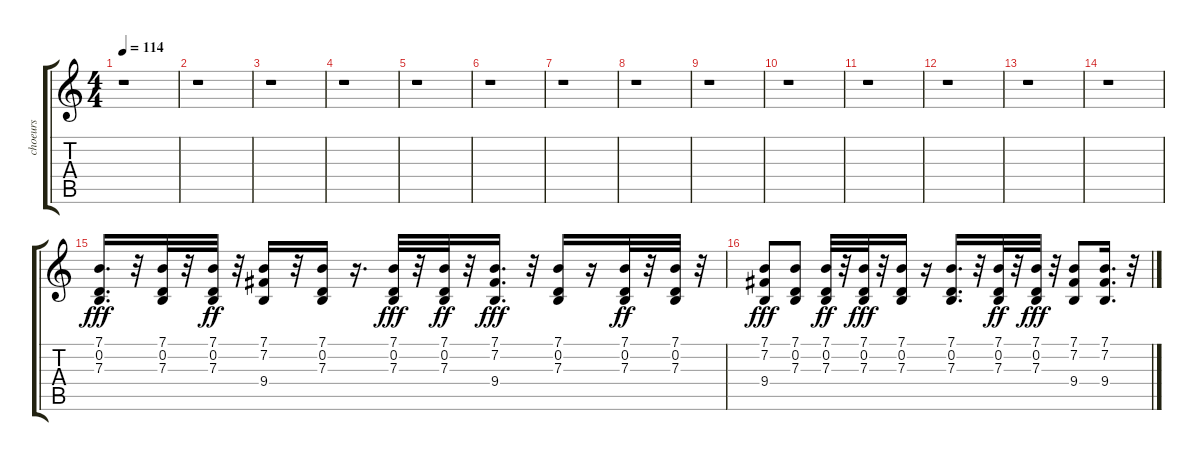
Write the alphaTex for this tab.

\track ("choeurs" "choeurs") {instrument voiceoohs}
\staff {score tabs}
\tuning (E4 B3 G3 D3 A2 E2) {hide}
\ts (4 4)
\tempo 114
\clef g2
\ks c
r.1{dy f} |
r.1 |
r.1 |
r.1 |
r.1 |
r.1 |
r.1 |
r.1 |
r.1 |
r.1 |
r.1 |
r.1 |
r.1 |
r.1 |
(7.1 0.2 7.3).16{d dy fff} r.32 (7.1 0.2 7.3).32 r.32 (7.1 0.2 7.3).32{dy ff} r.32 (7.1 7.2 9.4).16 r.32 (7.1 0.2 7.3).16 r.16{d} (7.1 0.2 7.3).32{dy fff} r.32 (7.1 0.2 7.3).32{dy ff} r.32 (7.1 7.2 9.4).16{d dy fff} r.32 (7.1 0.2 7.3).16 r.16 (7.1 0.2 7.3).32{dy ff} r.32 (7.1 0.2 7.3).32 r.32 |
(7.1 7.2 9.4).8{dy fff} (7.1 0.2 7.3).8 (7.1 0.2 7.3).32{dy ff} r.32 (7.1 0.2 7.3).32{dy fff} r.32 (7.1 0.2 7.3).16 r.16 (7.1 0.2 7.3).16{d} r.32 (7.1 0.2 7.3).32{dy ff} r.32 (7.1 0.2 7.3).32{dy fff} r.32 (7.1 7.2 9.4).8 (7.1 7.2 9.4).16{d} r.32
